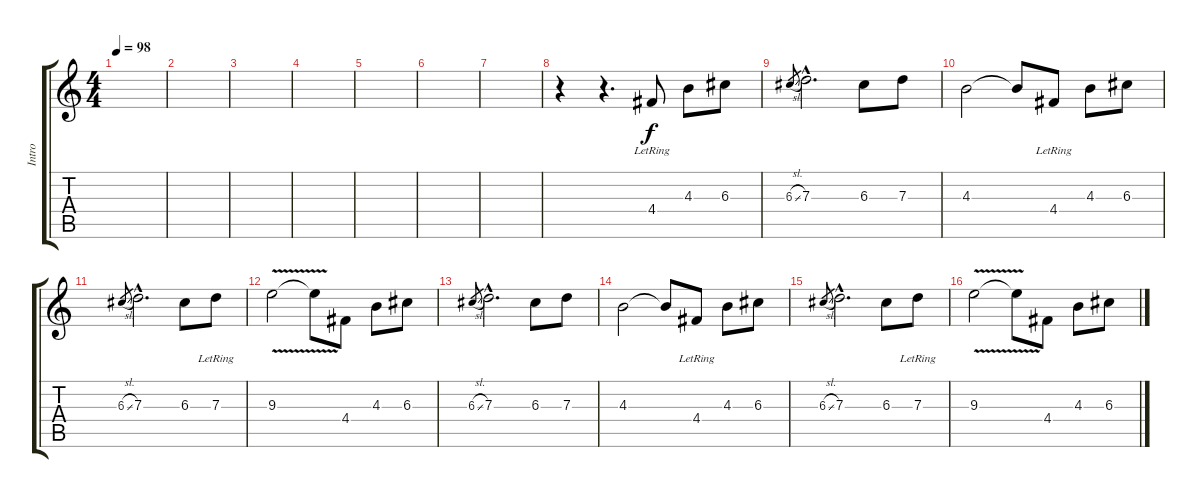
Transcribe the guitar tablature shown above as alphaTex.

\track ("Intro" "Intro") {instrument acousticguitarsteel}
\staff {score tabs}
\tuning (E4 B3 G3 D3 A2 E2) {hide}
\ts (4 4)
\tempo 98
\clef g2
\ks c
|
|
|
|
|
|
|
r.4 r.4{d} 4.4{lr}.8 4.3.8 6.3.8 |
6.3{sl}.8{gr} 7.3{hac}.2{d} 6.3.8 7.3.8 |
4.3.2 4.3{t}.8 4.4{lr}.8 4.3.8 6.3.8 |
6.3{sl}.8{gr} 7.3{hac}.2{d} 6.3.8 7.3{lr}.8 |
9.3{v}.2 9.3{t}.8 4.4.8 4.3.8 6.3.8 |
6.3{sl}.8{gr} 7.3{hac}.2{d} 6.3.8 7.3.8 |
4.3.2 4.3{t}.8 4.4{lr}.8 4.3.8 6.3.8 |
6.3{sl}.8{gr} 7.3{hac}.2{d} 6.3.8 7.3{lr}.8 |
9.3{v}.2 9.3{t}.8 4.4.8 4.3.8 6.3.8
